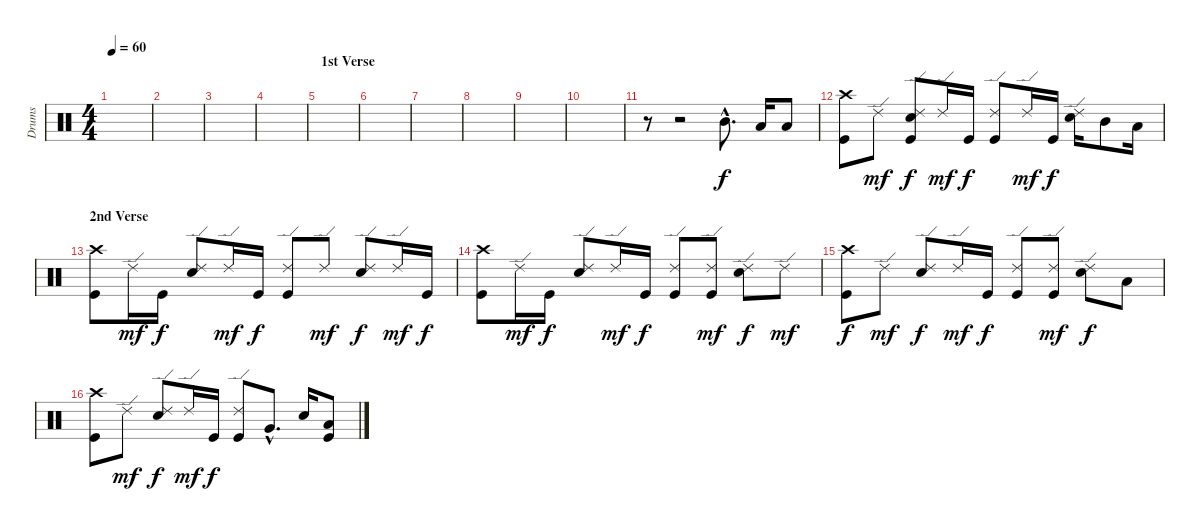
\track ("Drums" "Drums") {instrument percussion}
\staff {score}
\articulation defaults
\ts (4 4)
\tempo 60
\clef neutral
\ks c
|
|
|
|
\section ("" "1st Verse")
|
|
|
|
|
|
r.8 r.2 "Mid Tom (hit)"{hac}.8{d} "Low Floor Tom (hit)".16{dy f} "Low Floor Tom (hit)".8 |
("Crash high (hit)" "Kick (hit)").8 "Ride (edge) 2".8{dy mf} ("Ride (edge) 2" "Snare (hit) 2" "Kick (hit)").8{dy f} "Ride (edge) 2".16{dy mf} "Kick (hit)".16{dy f} ("Ride (edge) 2" "Kick (hit)").8 "Ride (edge) 2".16{dy mf} "Kick (hit)".16{dy f} ("Ride (edge) 2" "Snare (hit) 2").16 "Mid Tom (hit)".8 "Low Tom (hit)".16 |
\section ("" "2nd Verse")
("Crash high (hit)" "Kick (hit)").8 "Ride (edge) 2".16{dy mf} "Kick (hit)".16{dy f} ("Ride (edge) 2" "Snare (hit) 2").8 "Ride (edge) 2".16{dy mf} "Kick (hit)".16{dy f} ("Ride (edge) 2" "Kick (hit)").8 "Ride (edge) 2".8{dy mf} ("Ride (edge) 2" "Snare (hit) 2").8{dy f} "Ride (edge) 2".16{dy mf} "Kick (hit)".16{dy f} |
("Crash high (hit)" "Kick (hit)").8 "Ride (edge) 2".16{dy mf} "Kick (hit)".16{dy f} ("Ride (edge) 2" "Snare (hit) 2").8 "Ride (edge) 2".16{dy mf} "Kick (hit)".16{dy f} ("Ride (edge) 2" "Kick (hit)").8 ("Ride (edge) 2" "Kick (hit)").8{dy mf} ("Ride (edge) 2" "Snare (hit) 2").8{dy f} "Ride (edge) 2".8{dy mf} |
("Crash high (hit)" "Kick (hit)").8{dy f} "Ride (edge) 2".8{dy mf} ("Ride (edge) 2" "Snare (hit) 2").8{dy f} "Ride (edge) 2".16{dy mf} "Kick (hit)".16{dy f} ("Ride (edge) 2" "Kick (hit)").8 ("Ride (edge) 2" "Kick (hit)").8{dy mf} ("Ride (edge) 2" "Snare (hit) 2").8{dy f} "Low Floor Tom (hit)".8 |
("Crash high (hit)" "Kick (hit)").8 "Ride (edge) 2".8{dy mf} ("Ride (edge) 2" "Snare (hit) 2").8{dy f} "Ride (edge) 2".16{dy mf} "Kick (hit)".16{dy f} ("Ride (edge) 2" "Kick (hit)").8 "Very Low Tom (hit)"{hac}.8{d} "Snare (hit) 2".16 ("Low Floor Tom (hit)" "Kick (hit)").8
